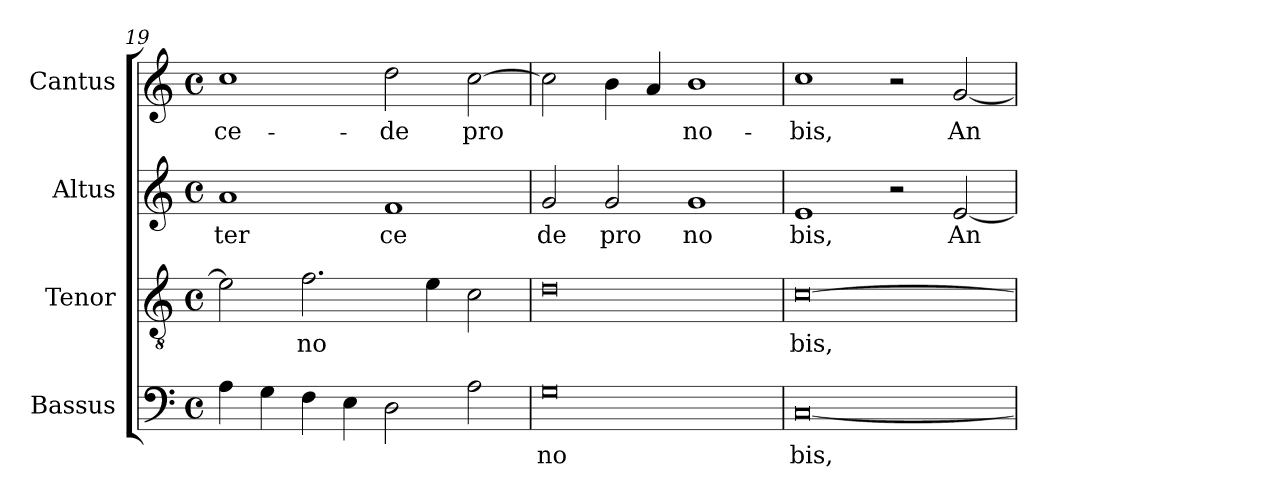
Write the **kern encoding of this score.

**kern	**text	**kern	**text	**kern	**text	**kern	**text
*part4	*part4	*part3	*part3	*part2	*part2	*part1	*part1
*staff4	*staff4	*staff3	*staff3	*staff2	*staff2	*staff1	*staff1
*I"Bassus	*	*I"Tenor	*	*I"Altus	*	*I"Cantus	*
*clefF4	*	*clefGv2	*	*clefG2	*	*clefG2	*
*M4/4	*	*M4/4	*	*M4/4	*	*M4/4	*
*met(c)	*	*met(c)	*	*met(c)	*	*met(c)	*
=19	=19	=19	=19	=19	=19	=19	=19
!	!	!	!	!	!LO:LY:b:cj	!	!LO:LY:b:cj
4A\	.	2e\]	.	1a	ter	1cc	-ce-
4G\	.	.	.	.	.	.	.
!	!	!	!LO:LY:b:cj	!	!	!	!
4F\	.	2.f\	no	.	.	.	.
4E\	.	.	.	.	.	.	.
!	!	!	!	!	!LO:LY:b:cj	!	!LO:LY:b:cj
2D\	.	.	.	1f	ce	2dd\	-de
.	.	4e\	.	.	.	.	.
!	!	!	!	!	!	!	!LO:LY:b
2A\	.	2c\	.	.	.	[>2cc\	pro
=20	=20	=20	=20	=20	=20	=20	=20
!	!LO:LY:b:cj	!	!	!	!LO:LY:b:cj	!	!
0G	no	0d	.	2g/	de	2cc\]	.
!	!	!	!	!	!LO:LY:b:cj	!	!
.	.	.	.	2g/	pro	4b\	.
.	.	.	.	.	.	4a/	.
!	!	!	!	!	!LO:LY:b:cj	!	!LO:LY:b:cj
.	.	.	.	1g	no	1b	no-
=21	=21	=21	=21	=21	=21	=21	=21
!	!LO:LY:b:cj	!	!LO:LY:b:cj	!	!LO:LY:b:cj	!	!LO:LY:b:cj
[>0C	bis,	[<0c	bis,	1e	bis,	1cc	-bis,
.	.	.	.	2r	.	2r	.
!	!	!	!	!	!LO:LY:b	!	!LO:LY:b
.	.	.	.	[>2e/	An	[>2g/	An-
=	=	=	=	=	=	=	=
*-	*-	*-	*-	*-	*-	*-	*-
